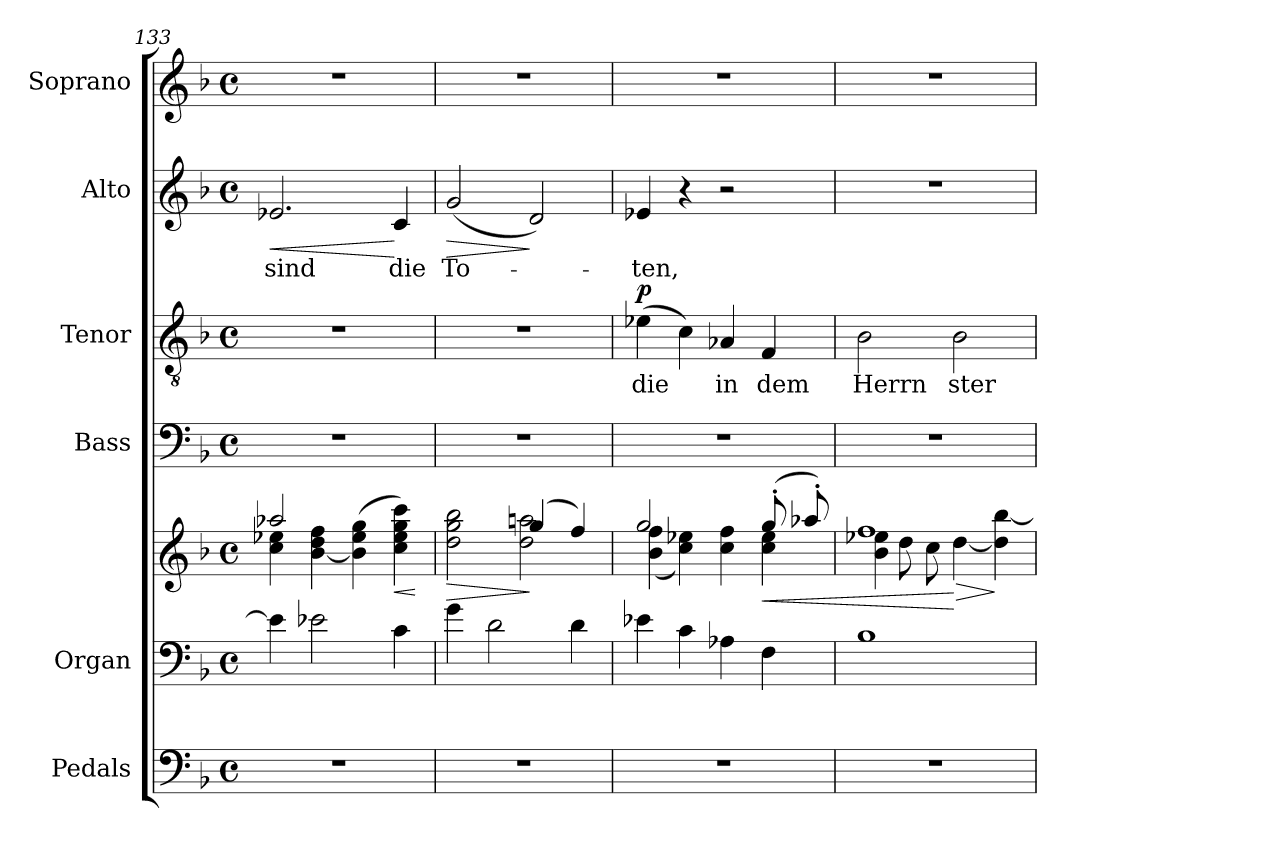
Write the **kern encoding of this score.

**kern	**kern	**kern	**dynam	**kern	**kern	**text	**dynam	**kern	**text	**dynam	**kern
*part6	*part5	*part5	*part5	*part4	*part3	*part3	*part3	*part2	*part2	*part2	*part1
*staff7	*staff6	*staff5	*staff5/6	*staff4	*staff3	*staff3	*staff3	*staff2	*staff2	*staff2	*staff1
*I"Pedals	*I"Organ	*	*	*I"Bass	*I"Tenor	*	*	*I"Alto	*	*	*I"Soprano
*I'Ped.	*I'Org.	*	*	*I'B.	*I'T.	*	*	*I'A.	*	*	*I'S.
*clefF4	*clefF4	*clefG2	*	*clefF4	*clefGv2	*	*	*clefG2	*	*	*clefG2
*	*	*	*	*	*ITrd7c12	*	*	*	*	*	*
*k[b-]	*k[b-]	*k[b-]	*	*k[b-]	*k[b-]	*	*	*k[b-]	*	*	*k[b-]
*F:	*F:	*F:	*	*F:	*F:	*	*	*F:	*	*	*F:
*M4/4	*M4/4	*M4/4	*	*M4/4	*M4/4	*	*	*M4/4	*	*	*M4/4
*met(c)	*met(c)	*met(c)	*	*met(c)	*met(c)	*	*	*met(c)	*	*	*met(c)
=133	=133	=133	=133	=133	=133	=133	=133	=133	=133	=133	=133
*	*	*^	*	*	*	*	*	*	*	*	*
!	!	!	!	!	!	!	!	!	!	!LO:LY:b:color=#000000	!LO:HP:b	!
1r	4e-i\]	2aa-Xi/	4cci\ 4ee-Xi	.	1r	1r	.	.	2.e-Xi/	sind	<	1r
.	2e-Xi\	.	[4b-i\ 4ddi 4ffi	.	.	.	.	.	.	.	.	.
.	.	(4b-i\] 4ee-i 4ggi	2ryy	.	.	.	.	.	.	.	.	.
!	!	!	!	!LO:HP:b	!	!	!	!	!	!	!	!
!	!	!	!	!	!	!	!	!	!	!LO:LY:b:color=#000000	!	!
.	4ci\	4cci\ 4ee-i 4ggi 4ccci)	.	<	.	.	.	.	4ci/	die	[	.
*	*	*v	*v	*	*	*	*	*	*	*	*	*
.	.	.	[	.	.	.	.	.	.	.	.
=134	=134	=134	=134	=134	=134	=134	=134	=134	=134	=134	=134
!	!	!	!LO:HP:b	!	!	!	!	!	!	!	!
*	*	*^	*	*	*	*	*	*	*	*	*
!	!	!	!	!	!	!	!	!	!	!LO:LY:b:color=#000000	!LO:HP:b	!
1r	4gi\	2ddi\ 2ggi 2bb-i	2ryy	>	1r	1r	.	.	(2gi/	To-	>	1r
.	2di\	.	.	.	.	.	.	.	.	.	.	.
.	.	(4ggi/	2ddi\ 2aani	]	.	.	.	.	2di/)	.	]	.
.	4di\	4ffi/)	.	.	.	.	.	.	.	.	.	.
!!LO:LB:g=z
=135	=135	=135	=135	=135	=135	=135	=135	=135	=135	=135	=135	=135
!	!	!	!	!	!	!	!LO:LY:b:color=#000000	!	!	!	!	!
!	!	!	!	!	!	!	!	!	!	!LO:LY:b:color=#000000	!	!
1r	4e-Xi\	2ggi/	(4b-i\ 4ffi	.	1r	(4E-Xi\	die	p	4e-Xi/	-ten,	.	1r
.	4ci\	.	4cci\ 4ee-Xi)	.	.	4Ci\)	.	.	4r	.	.	.
!	!	!	!	!	!	!	!LO:LY:b:color=#000000	!	!	!	!	!
.	4A-Xi\	4cci\ 4ffi	4ryy	.	.	4AA-Xi/	in	.	2r	.	.	.
!	!	!	!	!LO:HP:b	!	!	!	!	!	!	!	!
!	!	!	!	!	!	!	!LO:LY:b:color=#000000	!	!	!	!	!
.	4Fi\	(8gg'i/	4cci\ 4ee-i	<	.	4FFi/	dem	.	.	.	.	.
.	.	8aa-X'i/)	.	.	.	.	.	.	.	.	.	.
=136	=136	=136	=136	=136	=136	=136	=136	=136	=136	=136	=136	=136
!	!	!	!	!	!	!	!LO:LY:b:color=#000000	!	!	!	!	!
1r	1B-i	1ffi	4b-i\ 4ee-Xi	.	1r	2BB-i\	Herrn	.	1r	.	.	1r
.	.	.	8ddi\	.	.	.	.	.	.	.	.	.
.	.	.	8cci\	.	.	.	.	.	.	.	.	.
!	!	!	!	!LO:HP:n=1:b	!	!	!	!	!	!	!	!
!	!	!	!	!	!	!	!LO:LY:b:color=#000000	!	!	!	!	!
.	.	.	[4ddi\	[ >	.	2BB-i\	ster-	.	.	.	.	.
.	.	.	4ddi\] [4bb-i	]	.	.	.	.	.	.	.	.
*	*	*v	*v	*	*	*	*	*	*	*	*	*
=	=	=	=	=	=	=	=	=	=	=	=
*-	*-	*-	*-	*-	*-	*-	*-	*-	*-	*-	*-
